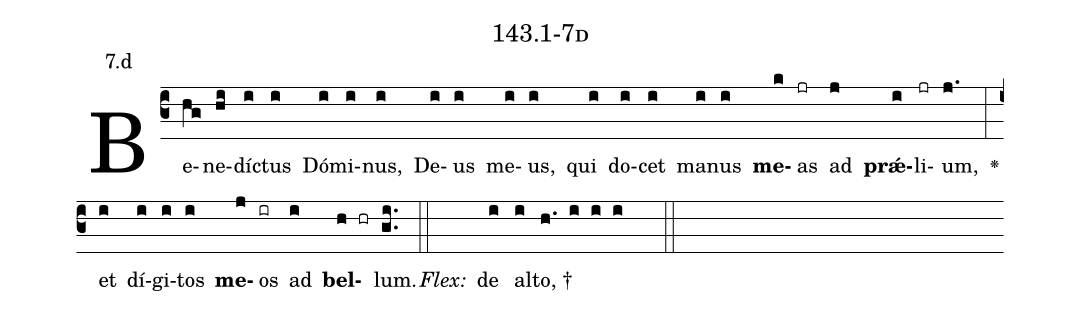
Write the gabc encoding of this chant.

name: 143.1-7d;
annotation: 7.d;
%%
(c3)Be(hg)ne(hi)díc(i)tus(i) Dó(i)mi(i)nus,(i) De(i)us(i) me(i)us,(i) qui(i) do(i)cet(i) ma(i)nus(i) <b>me</b>(k)as(jr) ad(j) <b>prǽ</b>(i)li(jr)um,(j.) <v>\greheightstar</v>(:) et(i) dí(i)gi(i)tos(i) <b>me</b>(j)os(ir) ad(i) <b>bel</b>(h hr)lum.(gi..) (::)
<i>Flex:</i>()  de(i) al(i)to, †(h. i i i  ::)

%E(i) u(i) o(j) u(i) a(h) e.(gi..) (::)
